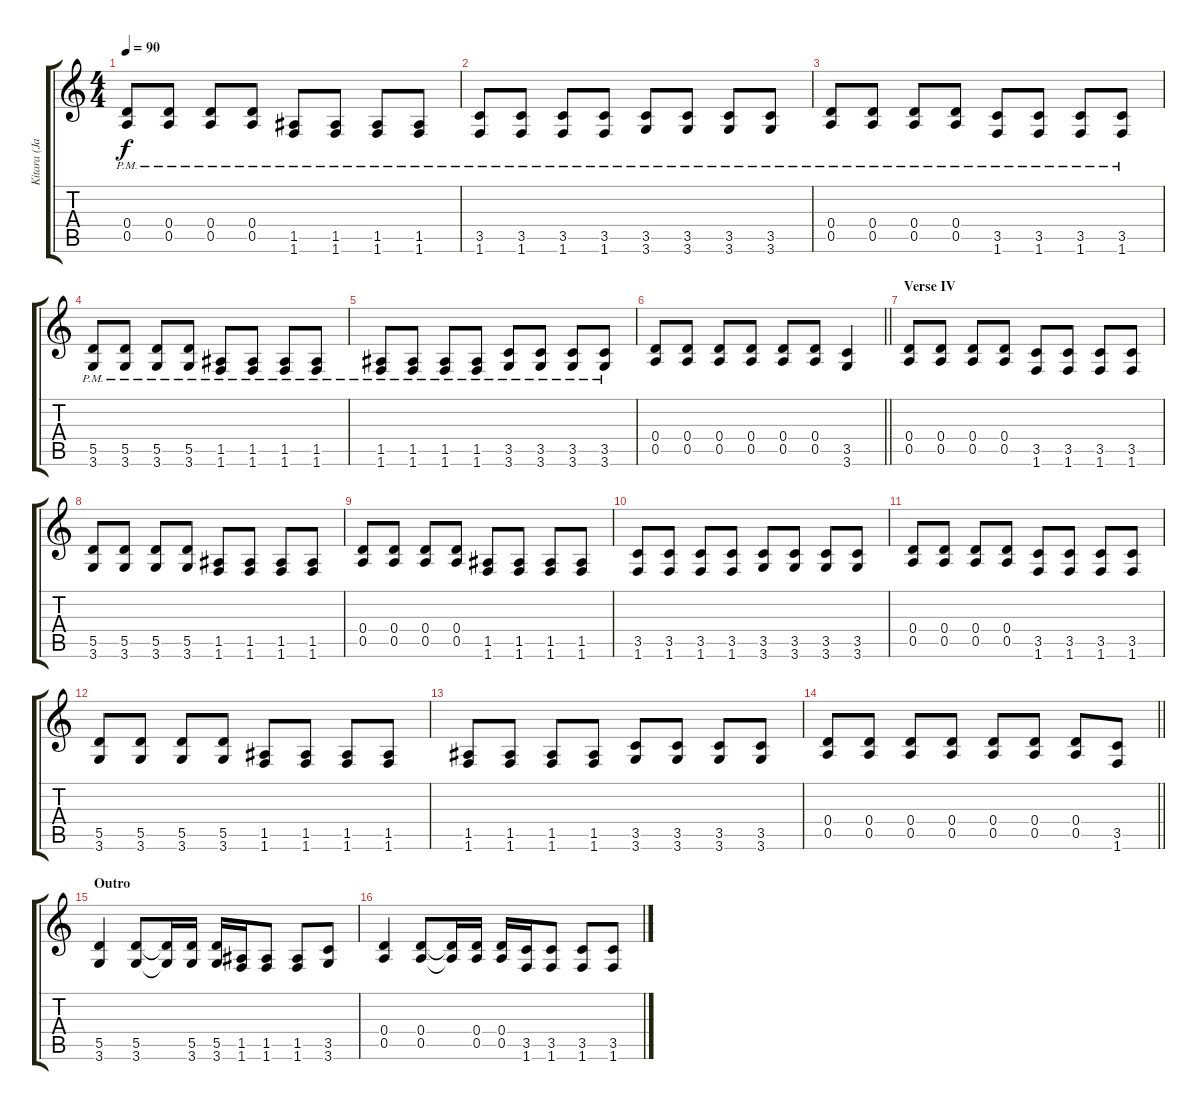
\track ("Kitara (Jari Huttunen)" "Kitara (Ja") {instrument distortionguitar}
\staff {score tabs}
\tuning (E4 B3 G3 D3 A2 E2) {hide}
\ts (4 4)
\tempo 90
\clef g2
\ks c
(0.4{pm} 0.5{pm}).8{dy f} (0.4{pm} 0.5{pm}).8 (0.4{pm} 0.5{pm}).8 (0.4{pm} 0.5{pm}).8 (1.5{pm} 1.6{pm}).8 (1.5{pm} 1.6{pm}).8 (1.5{pm} 1.6{pm}).8 (1.5{pm} 1.6{pm}).8 |
(3.5{pm} 1.6{pm}).8 (3.5{pm} 1.6{pm}).8 (3.5{pm} 1.6{pm}).8 (3.5{pm} 1.6{pm}).8 (3.5{pm} 3.6{pm}).8 (3.5{pm} 3.6{pm}).8 (3.5{pm} 3.6{pm}).8 (3.5{pm} 3.6{pm}).8 |
(0.4{pm} 0.5{pm}).8 (0.4{pm} 0.5{pm}).8 (0.4{pm} 0.5{pm}).8 (0.4{pm} 0.5{pm}).8 (3.5{pm} 1.6{pm}).8 (3.5{pm} 1.6{pm}).8 (3.5{pm} 1.6{pm}).8 (3.5{pm} 1.6{pm}).8 |
(5.5{pm} 3.6{pm}).8 (5.5{pm} 3.6{pm}).8 (5.5{pm} 3.6{pm}).8 (5.5{pm} 3.6{pm}).8 (1.5{pm} 1.6{pm}).8 (1.5{pm} 1.6{pm}).8 (1.5{pm} 1.6{pm}).8 (1.5{pm} 1.6{pm}).8 |
(1.5{pm} 1.6{pm}).8 (1.5{pm} 1.6{pm}).8 (1.5{pm} 1.6{pm}).8 (1.5{pm} 1.6{pm}).8 (3.5{pm} 3.6{pm}).8 (3.5{pm} 3.6{pm}).8 (3.5{pm} 3.6{pm}).8 (3.5{pm} 3.6{pm}).8 |
\barLineRight lightlight
(0.4 0.5).8 (0.4 0.5).8 (0.4 0.5).8 (0.4 0.5).8 (0.4 0.5).8 (0.4 0.5).8 (3.5 3.6).4 |
\section ("" "Verse IV")
(0.4 0.5).8 (0.4 0.5).8 (0.4 0.5).8 (0.4 0.5).8 (3.5 1.6).8 (3.5 1.6).8 (3.5 1.6).8 (3.5 1.6).8 |
(5.5 3.6).8 (5.5 3.6).8 (5.5 3.6).8 (5.5 3.6).8 (1.5 1.6).8 (1.5 1.6).8 (1.5 1.6).8 (1.5 1.6).8 |
(0.4 0.5).8 (0.4 0.5).8 (0.4 0.5).8 (0.4 0.5).8 (1.5 1.6).8 (1.5 1.6).8 (1.5 1.6).8 (1.5 1.6).8 |
(3.5 1.6).8 (3.5 1.6).8 (3.5 1.6).8 (3.5 1.6).8 (3.5 3.6).8 (3.5 3.6).8 (3.5 3.6).8 (3.5 3.6).8 |
(0.4 0.5).8 (0.4 0.5).8 (0.4 0.5).8 (0.4 0.5).8 (3.5 1.6).8 (3.5 1.6).8 (3.5 1.6).8 (3.5 1.6).8 |
(5.5 3.6).8 (5.5 3.6).8 (5.5 3.6).8 (5.5 3.6).8 (1.5 1.6).8 (1.5 1.6).8 (1.5 1.6).8 (1.5 1.6).8 |
(1.5 1.6).8 (1.5 1.6).8 (1.5 1.6).8 (1.5 1.6).8 (3.5 3.6).8 (3.5 3.6).8 (3.5 3.6).8 (3.5 3.6).8 |
\barLineRight lightlight
(0.4 0.5).8 (0.4 0.5).8 (0.4 0.5).8 (0.4 0.5).8 (0.4 0.5).8 (0.4 0.5).8 (0.4 0.5).8 (3.5 1.6).8 |
\section ("" "Outro")
(5.5 3.6).4 (5.5 3.6).8 (5.5{t} 3.6{t}).16 (5.5 3.6).16 (5.5 3.6).16 (1.5 1.6).16 (1.5 1.6).8 (1.5 1.6).8 (3.5 3.6).8 |
(0.4 0.5).4 (0.4 0.5).8 (0.4{t} 0.5{t}).16 (0.4 0.5).16 (0.4 0.5).16 (3.5 1.6).16 (3.5 1.6).8 (3.5 1.6).8 (3.5 1.6).8
